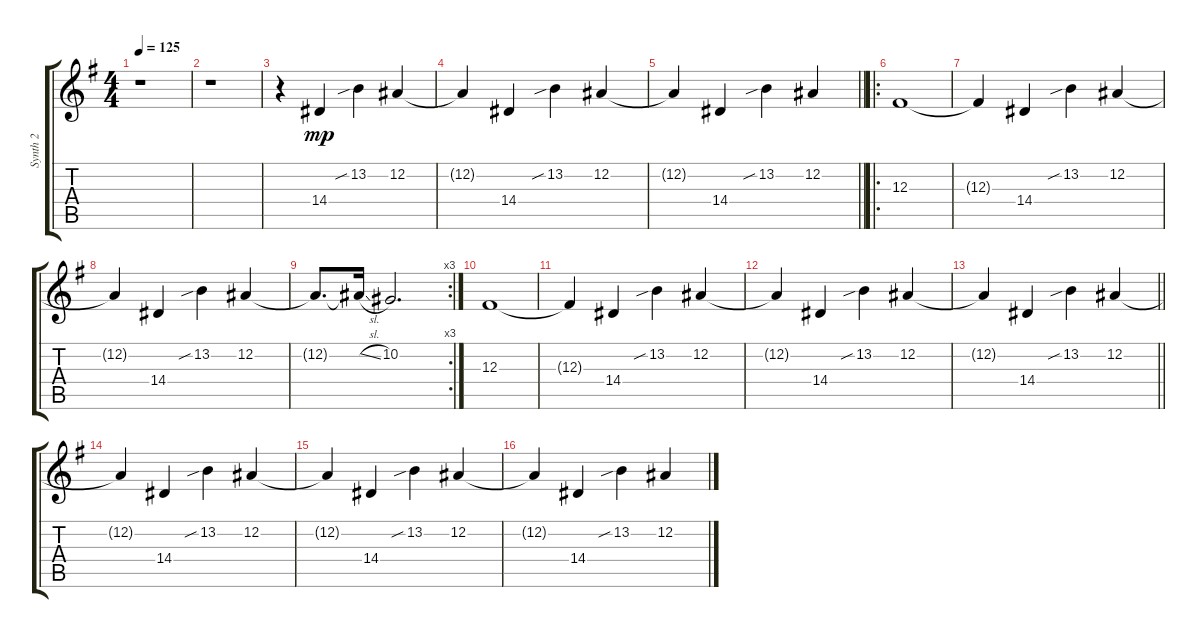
\track ("Synth 2" "Synth 2") {instrument lead1square}
\staff {score tabs}
\tuning (Eb4 Bb3 Gb3 Db3 Ab2 Eb2) {hide}
\ts (4 4)
\tempo 125
\clef g2
\ks g
r.1{dy mf} |
r.1 |
r.4 14.4.4{dy mp} 13.2{sib}.4 12.2.4 |
12.2{t}.4 14.4.4 13.2{sib}.4 12.2.4 |
\barLineRight lightlight
12.2{t}.4 14.4.4 13.2{sib}.4 12.2.4 |
\ro
12.3.1 |
12.3{t}.4 14.4.4 13.2{sib}.4 12.2.4 |
12.2{t}.4 14.4.4 13.2{sib}.4 12.2.4 |
\rc 3
12.2{t}.8{d} 12.2{sl t}.16 10.2.2{d} |
12.3.1 |
12.3{t}.4 14.4.4 13.2{sib}.4 12.2.4 |
12.2{t}.4 14.4.4 13.2{sib}.4 12.2.4 |
\barLineRight lightlight
12.2{t}.4 14.4.4 13.2{sib}.4 12.2.4 |
12.2{t}.4 14.4.4 13.2{sib}.4 12.2.4 |
12.2{t}.4 14.4.4 13.2{sib}.4 12.2.4 |
12.2{t}.4 14.4.4 13.2{sib}.4 12.2.4
